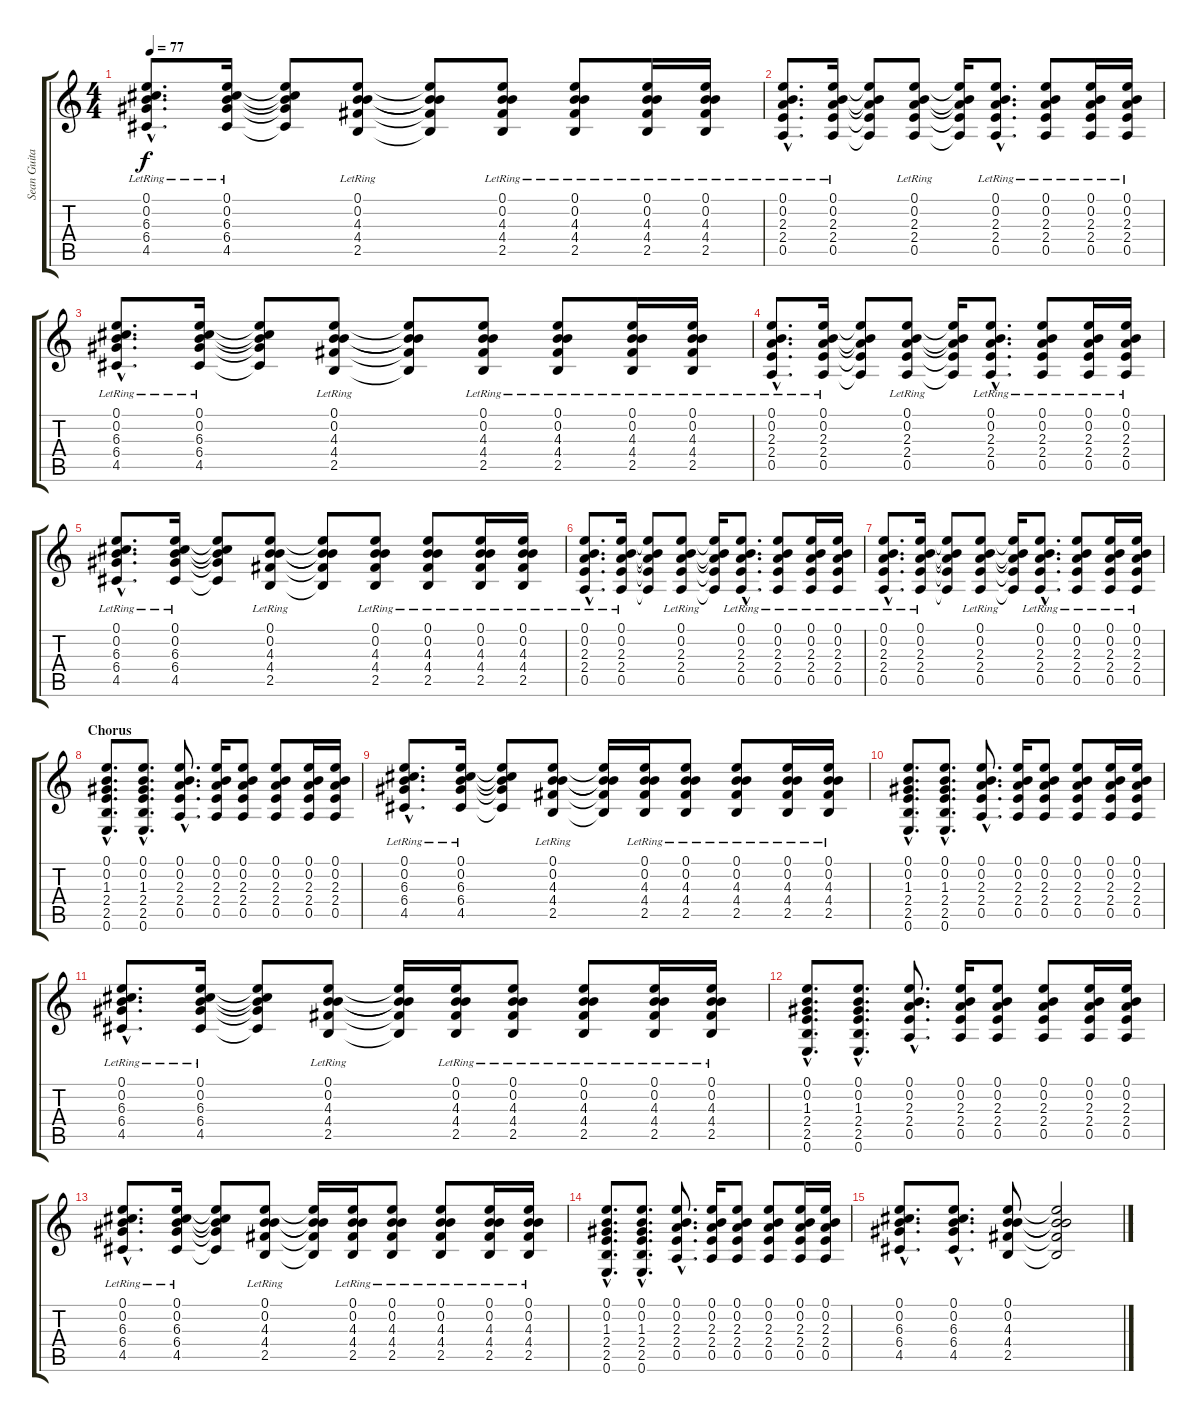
\track ("Sean Guitar" "Sean Guita") {instrument acousticguitarsteel}
\staff {score tabs}
\tuning (E4 B3 G3 D3 A2 E2) {hide}
\ts (4 4)
\tempo 77
\clef g2
\ks c
(0.1{hac lr} 0.2{hac lr} 6.3{hac lr} 6.4{hac lr} 4.5{hac lr}).8{d dy f} (0.1{lr} 0.2{lr} 6.3{lr} 6.4{lr} 4.5{lr}).16 (0.1{t} 0.2{t} 6.3{t} 6.4{t} 4.5{t}).8 (0.1{lr} 0.2{lr} 4.3{lr} 4.4{lr} 2.5{lr}).8 (0.1{t} 0.2{t} 4.3{t} 4.4{t} 2.5{t}).8 (0.1{lr} 0.2{lr} 4.3{lr} 4.4{lr} 2.5{lr}).8 (0.1{lr} 0.2{lr} 4.3{lr} 4.4{lr} 2.5{lr}).8 (0.1{lr} 0.2{lr} 4.3{lr} 4.4{lr} 2.5{lr}).16 (0.1{lr} 0.2{lr} 4.3{lr} 4.4{lr} 2.5{lr}).16 |
(0.1{hac lr} 0.2{hac lr} 2.3{hac lr} 2.4{hac lr} 0.5{hac lr}).8{d} (0.1{lr} 0.2{lr} 2.3{lr} 2.4{lr} 0.5{lr}).16 (0.1{t} 0.2{t} 2.3{t} 2.4{t} 0.5{t}).8 (0.1{lr} 0.2{lr} 2.3{lr} 2.4{lr} 0.5{lr}).8 (0.1{t} 0.2{t} 2.3{t} 2.4{t} 0.5{t}).16 (0.1{hac lr} 0.2{hac lr} 2.3{hac lr} 2.4{hac lr} 0.5{hac lr}).8{d} (0.1{lr} 0.2{lr} 2.3{lr} 2.4{lr} 0.5{lr}).8 (0.1{lr} 0.2{lr} 2.3{lr} 2.4{lr} 0.5{lr}).16 (0.1{lr} 0.2{lr} 2.3{lr} 2.4{lr} 0.5{lr}).16 |
(0.1{hac lr} 0.2{hac lr} 6.3{hac lr} 6.4{hac lr} 4.5{hac lr}).8{d} (0.1{lr} 0.2{lr} 6.3{lr} 6.4{lr} 4.5{lr}).16 (0.1{t} 0.2{t} 6.3{t} 6.4{t} 4.5{t}).8 (0.1{lr} 0.2{lr} 4.3{lr} 4.4{lr} 2.5{lr}).8 (0.1{t} 0.2{t} 4.3{t} 4.4{t} 2.5{t}).8 (0.1{lr} 0.2{lr} 4.3{lr} 4.4{lr} 2.5{lr}).8 (0.1{lr} 0.2{lr} 4.3{lr} 4.4{lr} 2.5{lr}).8 (0.1{lr} 0.2{lr} 4.3{lr} 4.4{lr} 2.5{lr}).16 (0.1{lr} 0.2{lr} 4.3{lr} 4.4{lr} 2.5{lr}).16 |
(0.1{hac lr} 0.2{hac lr} 2.3{hac lr} 2.4{hac lr} 0.5{hac lr}).8{d} (0.1{lr} 0.2{lr} 2.3{lr} 2.4{lr} 0.5{lr}).16 (0.1{t} 0.2{t} 2.3{t} 2.4{t} 0.5{t}).8 (0.1{lr} 0.2{lr} 2.3{lr} 2.4{lr} 0.5{lr}).8 (0.1{t} 0.2{t} 2.3{t} 2.4{t} 0.5{t}).16 (0.1{hac lr} 0.2{hac lr} 2.3{hac lr} 2.4{hac lr} 0.5{hac lr}).8{d} (0.1{lr} 0.2{lr} 2.3{lr} 2.4{lr} 0.5{lr}).8 (0.1{lr} 0.2{lr} 2.3{lr} 2.4{lr} 0.5{lr}).16 (0.1{lr} 0.2{lr} 2.3{lr} 2.4{lr} 0.5{lr}).16 |
(0.1{hac lr} 0.2{hac lr} 6.3{hac lr} 6.4{hac lr} 4.5{hac lr}).8{d} (0.1{lr} 0.2{lr} 6.3{lr} 6.4{lr} 4.5{lr}).16 (0.1{t} 0.2{t} 6.3{t} 6.4{t} 4.5{t}).8 (0.1{lr} 0.2{lr} 4.3{lr} 4.4{lr} 2.5{lr}).8 (0.1{t} 0.2{t} 4.3{t} 4.4{t} 2.5{t}).8 (0.1{lr} 0.2{lr} 4.3{lr} 4.4{lr} 2.5{lr}).8 (0.1{lr} 0.2{lr} 4.3{lr} 4.4{lr} 2.5{lr}).8 (0.1{lr} 0.2{lr} 4.3{lr} 4.4{lr} 2.5{lr}).16 (0.1{lr} 0.2{lr} 4.3{lr} 4.4{lr} 2.5{lr}).16 |
(0.1{hac lr} 0.2{hac lr} 2.3{hac lr} 2.4{hac lr} 0.5{hac lr}).8{d} (0.1{lr} 0.2{lr} 2.3{lr} 2.4{lr} 0.5{lr}).16 (0.1{t} 0.2{t} 2.3{t} 2.4{t} 0.5{t}).8 (0.1{lr} 0.2{lr} 2.3{lr} 2.4{lr} 0.5{lr}).8 (0.1{t} 0.2{t} 2.3{t} 2.4{t} 0.5{t}).16 (0.1{hac lr} 0.2{hac lr} 2.3{hac lr} 2.4{hac lr} 0.5{hac lr}).8{d} (0.1{lr} 0.2{lr} 2.3{lr} 2.4{lr} 0.5{lr}).8 (0.1{lr} 0.2{lr} 2.3{lr} 2.4{lr} 0.5{lr}).16 (0.1{lr} 0.2{lr} 2.3{lr} 2.4{lr} 0.5{lr}).16 |
(0.1{hac lr} 0.2{hac lr} 2.3{hac lr} 2.4{hac lr} 0.5{hac lr}).8{d} (0.1{lr} 0.2{lr} 2.3{lr} 2.4{lr} 0.5{lr}).16 (0.1{t} 0.2{t} 2.3{t} 2.4{t} 0.5{t}).8 (0.1{lr} 0.2{lr} 2.3{lr} 2.4{lr} 0.5{lr}).8 (0.1{t} 0.2{t} 2.3{t} 2.4{t} 0.5{t}).16 (0.1{hac lr} 0.2{hac lr} 2.3{hac lr} 2.4{hac lr} 0.5{hac lr}).8{d} (0.1{lr} 0.2{lr} 2.3{lr} 2.4{lr} 0.5{lr}).8 (0.1{lr} 0.2{lr} 2.3{lr} 2.4{lr} 0.5{lr}).16 (0.1{lr} 0.2{lr} 2.3{lr} 2.4{lr} 0.5{lr}).16 |
\section ("" "Chorus")
(0.1{hac} 0.2{hac} 1.3{hac} 2.4{hac} 2.5{hac} 0.6{hac}).8{d} (0.1{hac} 0.2{hac} 1.3{hac} 2.4{hac} 2.5{hac} 0.6{hac}).8{d} (0.1{hac} 0.2{hac} 2.3{hac} 2.4{hac} 0.5{hac}).8{d} (0.1 0.2 2.3 2.4 0.5).16 (0.1 0.2 2.3 2.4 0.5).8 (0.1 0.2 2.3 2.4 0.5).8 (0.1 0.2 2.3 2.4 0.5).16 (0.1 0.2 2.3 2.4 0.5).16 |
(0.1{hac lr} 0.2{hac lr} 6.3{hac lr} 6.4{hac lr} 4.5{hac lr}).8{d} (0.1{lr} 0.2{lr} 6.3{lr} 6.4{lr} 4.5{lr}).16 (0.1{t} 0.2{t} 6.3{t} 6.4{t} 4.5{t}).8 (0.1{lr} 0.2{lr} 4.3{lr} 4.4{lr} 2.5{lr}).8 (0.1{t} 0.2{t} 4.3{t} 4.4{t} 2.5{t}).16 (0.1{lr} 0.2{lr} 4.3{lr} 4.4{lr} 2.5{lr}).16 (0.1{lr} 0.2{lr} 4.3{lr} 4.4{lr} 2.5{lr}).8 (0.1{lr} 0.2{lr} 4.3{lr} 4.4{lr} 2.5{lr}).8 (0.1{lr} 0.2{lr} 4.3{lr} 4.4{lr} 2.5{lr}).16 (0.1{lr} 0.2{lr} 4.3{lr} 4.4{lr} 2.5{lr}).16 |
(0.1{hac} 0.2{hac} 1.3{hac} 2.4{hac} 2.5{hac} 0.6{hac}).8{d} (0.1{hac} 0.2{hac} 1.3{hac} 2.4{hac} 2.5{hac} 0.6{hac}).8{d} (0.1{hac} 0.2{hac} 2.3{hac} 2.4{hac} 0.5{hac}).8{d} (0.1 0.2 2.3 2.4 0.5).16 (0.1 0.2 2.3 2.4 0.5).8 (0.1 0.2 2.3 2.4 0.5).8 (0.1 0.2 2.3 2.4 0.5).16 (0.1 0.2 2.3 2.4 0.5).16 |
(0.1{hac lr} 0.2{hac lr} 6.3{hac lr} 6.4{hac lr} 4.5{hac lr}).8{d} (0.1{lr} 0.2{lr} 6.3{lr} 6.4{lr} 4.5{lr}).16 (0.1{t} 0.2{t} 6.3{t} 6.4{t} 4.5{t}).8 (0.1{lr} 0.2{lr} 4.3{lr} 4.4{lr} 2.5{lr}).8 (0.1{t} 0.2{t} 4.3{t} 4.4{t} 2.5{t}).16 (0.1{lr} 0.2{lr} 4.3{lr} 4.4{lr} 2.5{lr}).16 (0.1{lr} 0.2{lr} 4.3{lr} 4.4{lr} 2.5{lr}).8 (0.1{lr} 0.2{lr} 4.3{lr} 4.4{lr} 2.5{lr}).8 (0.1{lr} 0.2{lr} 4.3{lr} 4.4{lr} 2.5{lr}).16 (0.1{lr} 0.2{lr} 4.3{lr} 4.4{lr} 2.5{lr}).16 |
(0.1{hac} 0.2{hac} 1.3{hac} 2.4{hac} 2.5{hac} 0.6{hac}).8{d} (0.1{hac} 0.2{hac} 1.3{hac} 2.4{hac} 2.5{hac} 0.6{hac}).8{d} (0.1{hac} 0.2{hac} 2.3{hac} 2.4{hac} 0.5{hac}).8{d} (0.1 0.2 2.3 2.4 0.5).16 (0.1 0.2 2.3 2.4 0.5).8 (0.1 0.2 2.3 2.4 0.5).8 (0.1 0.2 2.3 2.4 0.5).16 (0.1 0.2 2.3 2.4 0.5).16 |
(0.1{hac lr} 0.2{hac lr} 6.3{hac lr} 6.4{hac lr} 4.5{hac lr}).8{d} (0.1{lr} 0.2{lr} 6.3{lr} 6.4{lr} 4.5{lr}).16 (0.1{t} 0.2{t} 6.3{t} 6.4{t} 4.5{t}).8 (0.1{lr} 0.2{lr} 4.3{lr} 4.4{lr} 2.5{lr}).8 (0.1{t} 0.2{t} 4.3{t} 4.4{t} 2.5{t}).16 (0.1{lr} 0.2{lr} 4.3{lr} 4.4{lr} 2.5{lr}).16 (0.1{lr} 0.2{lr} 4.3{lr} 4.4{lr} 2.5{lr}).8 (0.1{lr} 0.2{lr} 4.3{lr} 4.4{lr} 2.5{lr}).8 (0.1{lr} 0.2{lr} 4.3{lr} 4.4{lr} 2.5{lr}).16 (0.1{lr} 0.2{lr} 4.3{lr} 4.4{lr} 2.5{lr}).16 |
(0.1{hac} 0.2{hac} 1.3{hac} 2.4{hac} 2.5{hac} 0.6{hac}).8{d} (0.1{hac} 0.2{hac} 1.3{hac} 2.4{hac} 2.5{hac} 0.6{hac}).8{d} (0.1{hac} 0.2{hac} 2.3{hac} 2.4{hac} 0.5{hac}).8{d} (0.1 0.2 2.3 2.4 0.5).16 (0.1 0.2 2.3 2.4 0.5).8 (0.1 0.2 2.3 2.4 0.5).8 (0.1 0.2 2.3 2.4 0.5).16 (0.1 0.2 2.3 2.4 0.5).16 |
(0.1{hac} 0.2{hac} 6.3{hac} 6.4{hac} 4.5{hac}).8{d} (0.1{hac} 0.2{hac} 6.3{hac} 6.4{hac} 4.5{hac}).8{d} (0.1 0.2 4.3 4.4 2.5).8 (0.1{t} 0.2{t} 4.3{t} 4.4{t} 2.5{t}).2
